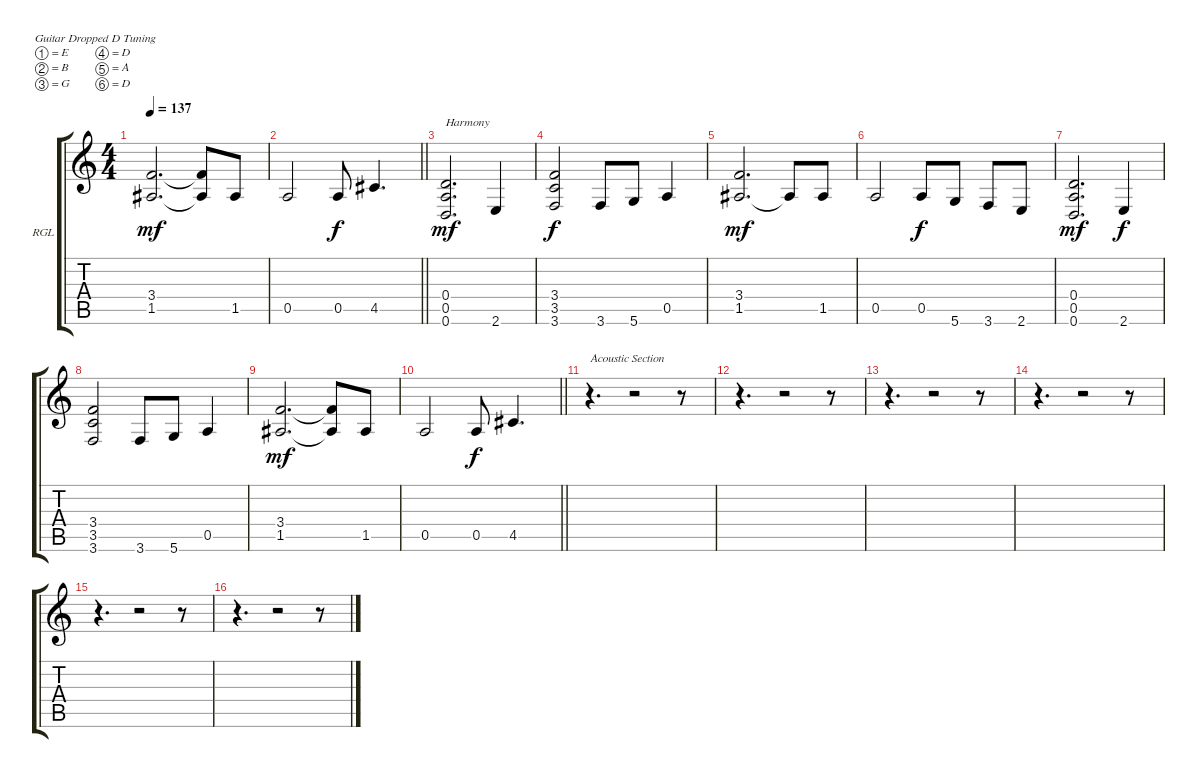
\defaultSystemsLayout 4
\bracketExtendMode groupsimilarinstruments
\firstSystemTrackNameOrientation horizontal
\otherSystemsTrackNameOrientation horizontal
\track ("Rhythm Guitar(Left)" "RGL") {instrument distortionguitar}
\staff {score tabs}
\tuning (E4 B3 G3 D3 A2 D2)
\ts (4 4)
\tempo 137
\clef g2
\ks c
(1.5 3.4).2{d dy mf} (1.5{t} 3.4{t}).8 1.5.8 |
\barLineRight lightlight
0.5.2 0.5.8{dy f} 4.5.4{d} |
(0.6 0.5 0.4).2{d txt "Harmony" dy mf} 2.6.4 |
(3.6 3.5 3.4).2{dy f} 3.6.8 5.6.8 0.5.4 |
(1.5 3.4).2{d dy mf} 1.5{t}.8 1.5.8 |
0.5.2 0.5.8{dy f} 5.6.8 3.6.8 2.6.8 |
(0.6 0.5 0.4).2{d dy mf} 2.6.4{dy f} |
(3.6 3.5 3.4).2 3.6.8 5.6.8 0.5.4 |
(1.5 3.4).2{d dy mf} (1.5{t} 3.4{t}).8 1.5.8 |
\barLineRight lightlight
0.5.2 0.5.8{dy f} 4.5.4{d} |
r.4{d txt "Acoustic Section"} r.2 r.8 |
r.4{d} r.2 r.8 |
r.4{d} r.2 r.8 |
r.4{d} r.2 r.8 |
r.4{d} r.2 r.8 |
r.4{d} r.2 r.8
